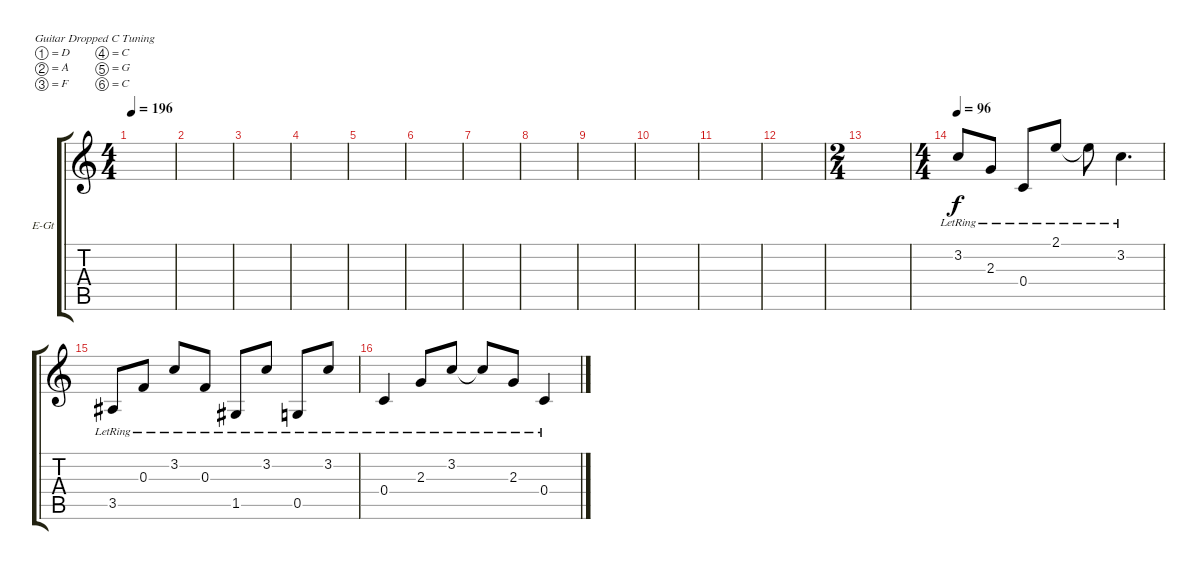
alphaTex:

\defaultSystemsLayout 4
\bracketExtendMode groupsimilarinstruments
\firstSystemTrackNameOrientation horizontal
\otherSystemsTrackNameOrientation horizontal
\track ("Kirk Hammett (Clean)" "E-Gt") {instrument electricguitarclean}
\staff {score tabs}
\tuning (D4 A3 F3 C3 G2 C2)
\ts (4 4)
\tempo 196
\clef g2
\ks c
|
|
|
|
|
|
|
|
|
|
|
|
\ts (2 4)
|
\ts (4 4)
\tempo 96
3.2{lr}.8 2.3{lr}.8 0.4{lr}.8 2.1{lr}.8 2.1{lr t}.8 3.2{lr}.4{d} |
3.5{lr}.8 0.3{lr}.8 3.2{lr}.8 0.3{lr}.8 1.5{lr}.8 3.2{lr}.8 0.5{lr}.8 3.2{lr}.8 |
0.4{lr}.4 2.3{lr}.8 3.2{lr}.8 3.2{lr t}.8 2.3{lr}.8 0.4{lr}.4
